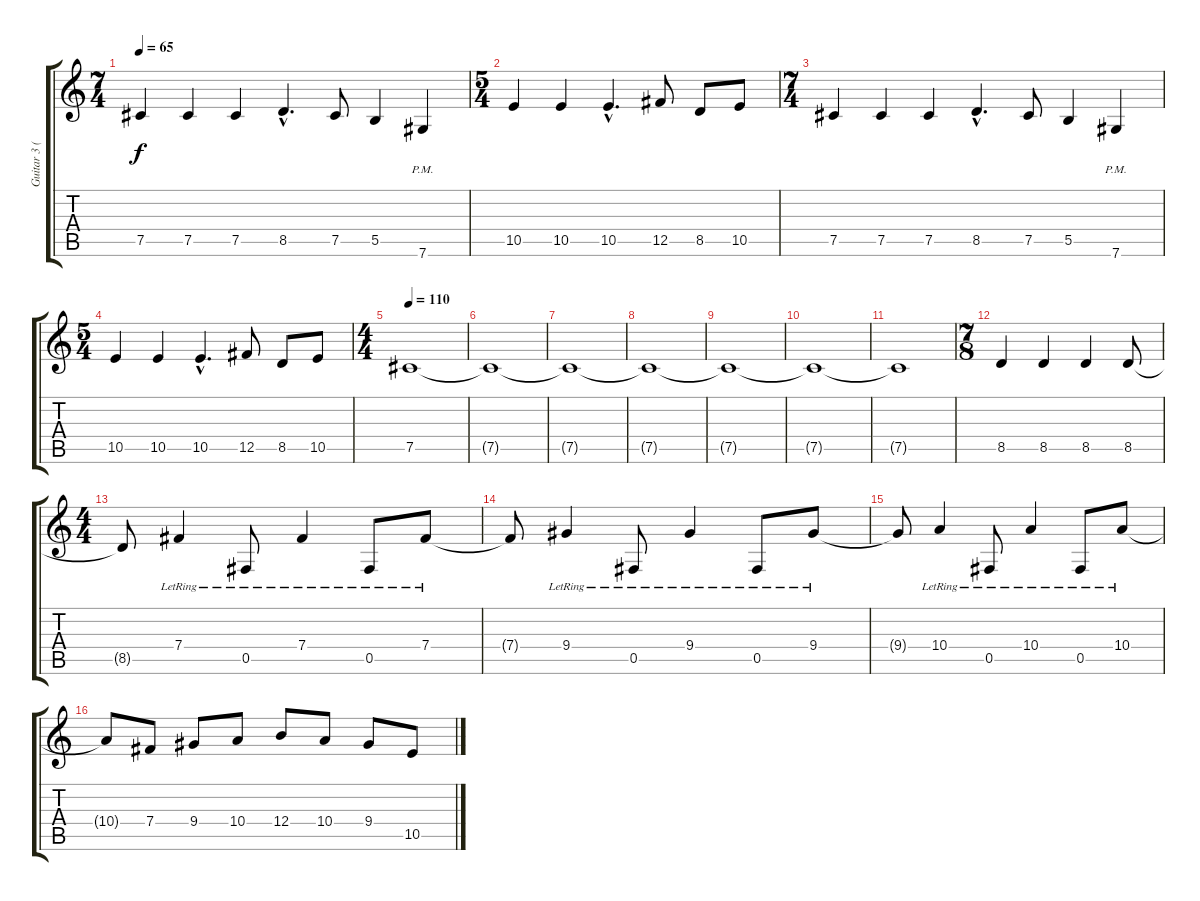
\track ("Guitar 3 (Distortion)" "Guitar 3 (") {instrument distortionguitar}
\staff {score tabs}
\tuning (Db4 Ab3 E3 B2 Gb2 Db2) {hide}
\ts (7 4)
\tempo 65
\clef g2
\ks c
7.5.4{dy f} 7.5.4 7.5.4 8.5{hac}.4{d} 7.5.8 5.5.4 7.6{pm}.4 |
\ts (5 4)
10.5.4 10.5.4 10.5{hac}.4{d} 12.5.8 8.5.8 10.5.8 |
\ts (7 4)
7.5.4 7.5.4 7.5.4 8.5{hac}.4{d} 7.5.8 5.5.4 7.6{pm}.4 |
\ts (5 4)
10.5.4 10.5.4 10.5{hac}.4{d} 12.5.8 8.5.8 10.5.8 |
\ts (4 4)
\tempo 110
7.5.1 |
7.5{t}.1 |
7.5{t}.1 |
7.5{t}.1 |
7.5{t}.1 |
7.5{t}.1 |
7.5{t}.1 |
\ts (7 8)
8.5.4 8.5.4 8.5.4 8.5.8 |
\ts (4 4)
8.5{t}.8 7.4{lr}.4 0.5{lr}.8 7.4{lr}.4 0.5{lr}.8 7.4{lr}.8 |
7.4{t}.8 9.4{lr}.4 0.5{lr}.8 9.4{lr}.4 0.5{lr}.8 9.4{lr}.8 |
9.4{t}.8 10.4{lr}.4 0.5{lr}.8 10.4{lr}.4 0.5{lr}.8 10.4{lr}.8 |
10.4{t}.8 7.4.8 9.4.8 10.4.8 12.4.8 10.4.8 9.4.8 10.5.8
